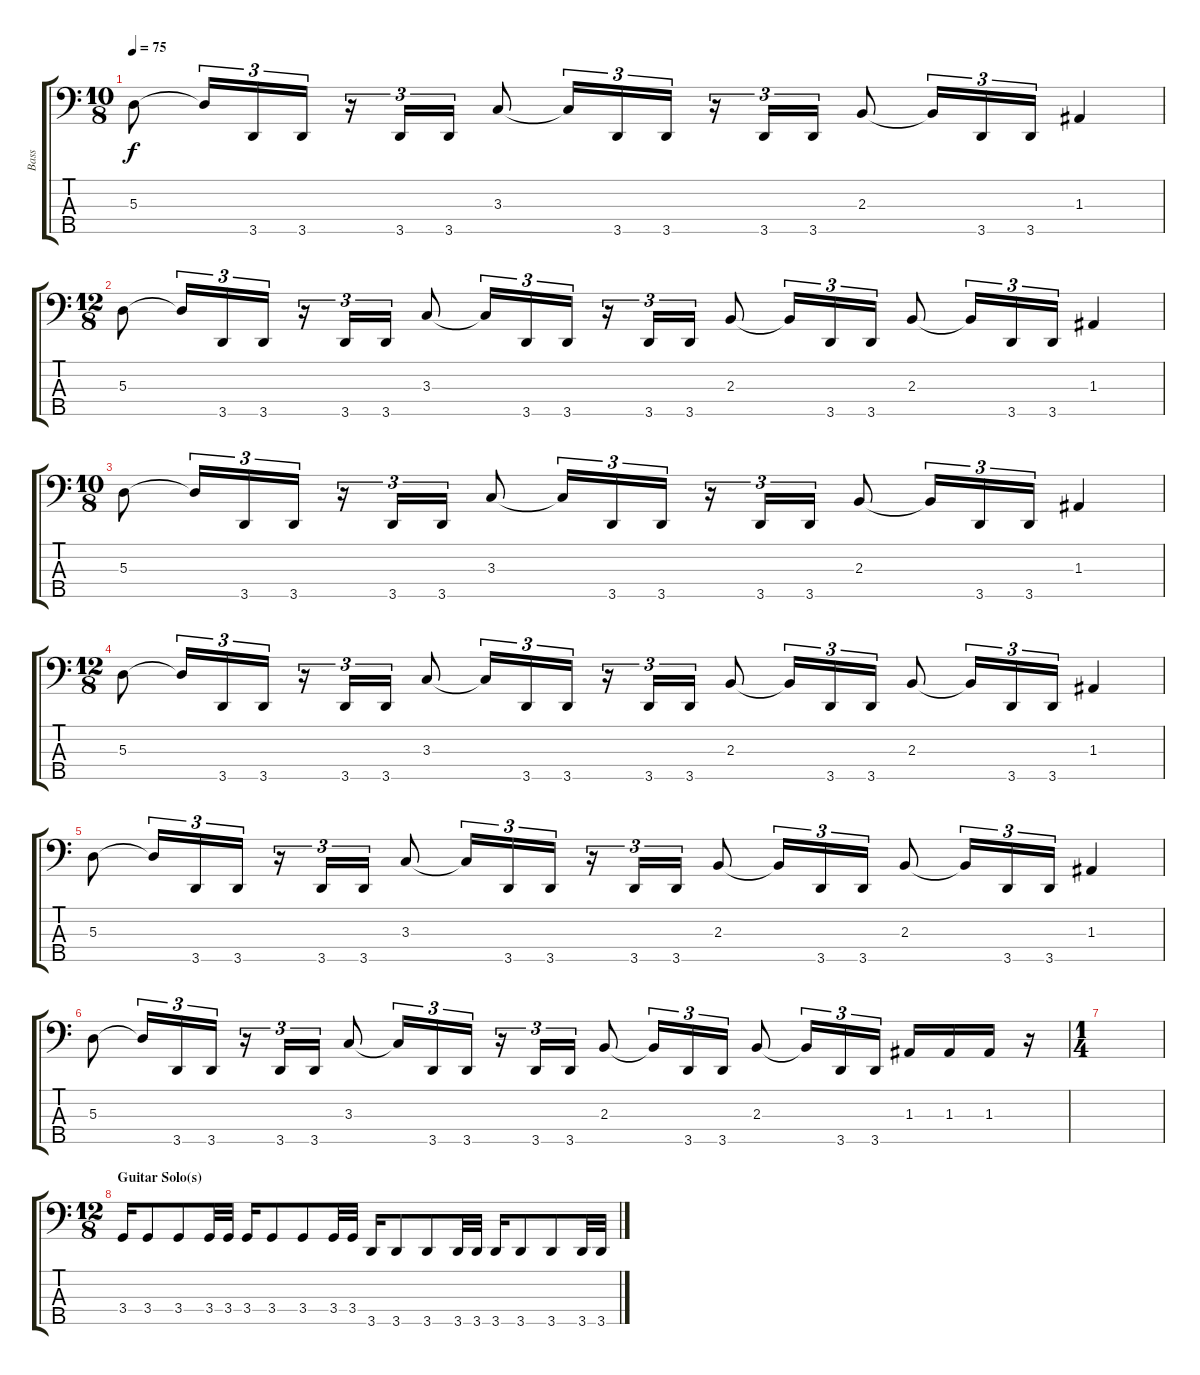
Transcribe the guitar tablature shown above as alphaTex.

\track ("Bass" "Bass") {instrument electricbassfinger}
\staff {score tabs}
\tuning (G2 D2 A1 E1 B0) {hide}
\ts (10 8)
\tempo 75
\clef f4
\ks c
5.3.8{dy f} 5.3{t}.16{tu (3 2)} 3.5.16{tu (3 2)} 3.5.16{tu (3 2)} r.16{tu (3 2)} 3.5.16{tu (3 2)} 3.5.16{tu (3 2)} 3.3.8 3.3{t}.16{tu (3 2)} 3.5.16{tu (3 2)} 3.5.16{tu (3 2)} r.16{tu (3 2)} 3.5.16{tu (3 2)} 3.5.16{tu (3 2)} 2.3.8 2.3{t}.16{tu (3 2)} 3.5.16{tu (3 2)} 3.5.16{tu (3 2)} 1.3.4 |
\ts (12 8)
5.3.8 5.3{t}.16{tu (3 2)} 3.5.16{tu (3 2)} 3.5.16{tu (3 2)} r.16{tu (3 2)} 3.5.16{tu (3 2)} 3.5.16{tu (3 2)} 3.3.8 3.3{t}.16{tu (3 2)} 3.5.16{tu (3 2)} 3.5.16{tu (3 2)} r.16{tu (3 2)} 3.5.16{tu (3 2)} 3.5.16{tu (3 2)} 2.3.8 2.3{t}.16{tu (3 2)} 3.5.16{tu (3 2)} 3.5.16{tu (3 2)} 2.3.8 2.3{t}.16{tu (3 2)} 3.5.16{tu (3 2)} 3.5.16{tu (3 2)} 1.3.4 |
\ts (10 8)
5.3.8 5.3{t}.16{tu (3 2)} 3.5.16{tu (3 2)} 3.5.16{tu (3 2)} r.16{tu (3 2)} 3.5.16{tu (3 2)} 3.5.16{tu (3 2)} 3.3.8 3.3{t}.16{tu (3 2)} 3.5.16{tu (3 2)} 3.5.16{tu (3 2)} r.16{tu (3 2)} 3.5.16{tu (3 2)} 3.5.16{tu (3 2)} 2.3.8 2.3{t}.16{tu (3 2)} 3.5.16{tu (3 2)} 3.5.16{tu (3 2)} 1.3.4 |
\ts (12 8)
5.3.8 5.3{t}.16{tu (3 2)} 3.5.16{tu (3 2)} 3.5.16{tu (3 2)} r.16{tu (3 2)} 3.5.16{tu (3 2)} 3.5.16{tu (3 2)} 3.3.8 3.3{t}.16{tu (3 2)} 3.5.16{tu (3 2)} 3.5.16{tu (3 2)} r.16{tu (3 2)} 3.5.16{tu (3 2)} 3.5.16{tu (3 2)} 2.3.8 2.3{t}.16{tu (3 2)} 3.5.16{tu (3 2)} 3.5.16{tu (3 2)} 2.3.8 2.3{t}.16{tu (3 2)} 3.5.16{tu (3 2)} 3.5.16{tu (3 2)} 1.3.4 |
5.3.8 5.3{t}.16{tu (3 2)} 3.5.16{tu (3 2)} 3.5.16{tu (3 2)} r.16{tu (3 2)} 3.5.16{tu (3 2)} 3.5.16{tu (3 2)} 3.3.8 3.3{t}.16{tu (3 2)} 3.5.16{tu (3 2)} 3.5.16{tu (3 2)} r.16{tu (3 2)} 3.5.16{tu (3 2)} 3.5.16{tu (3 2)} 2.3.8 2.3{t}.16{tu (3 2)} 3.5.16{tu (3 2)} 3.5.16{tu (3 2)} 2.3.8 2.3{t}.16{tu (3 2)} 3.5.16{tu (3 2)} 3.5.16{tu (3 2)} 1.3.4 |
5.3.8 5.3{t}.16{tu (3 2)} 3.5.16{tu (3 2)} 3.5.16{tu (3 2)} r.16{tu (3 2)} 3.5.16{tu (3 2)} 3.5.16{tu (3 2)} 3.3.8 3.3{t}.16{tu (3 2)} 3.5.16{tu (3 2)} 3.5.16{tu (3 2)} r.16{tu (3 2)} 3.5.16{tu (3 2)} 3.5.16{tu (3 2)} 2.3.8 2.3{t}.16{tu (3 2)} 3.5.16{tu (3 2)} 3.5.16{tu (3 2)} 2.3.8 2.3{t}.16{tu (3 2)} 3.5.16{tu (3 2)} 3.5.16{tu (3 2)} 1.3.16 1.3.16 1.3.16 r.16 |
\ts (1 4)
|
\ts (12 8)
\section ("" "Guitar Solo(s)")
3.4.16 3.4.8 3.4.8 3.4.32 3.4.32 3.4.16 3.4.8 3.4.8 3.4.32 3.4.32 3.5.16 3.5.8 3.5.8 3.5.32 3.5.32 3.5.16 3.5.8 3.5.8 3.5.32 3.5.32
